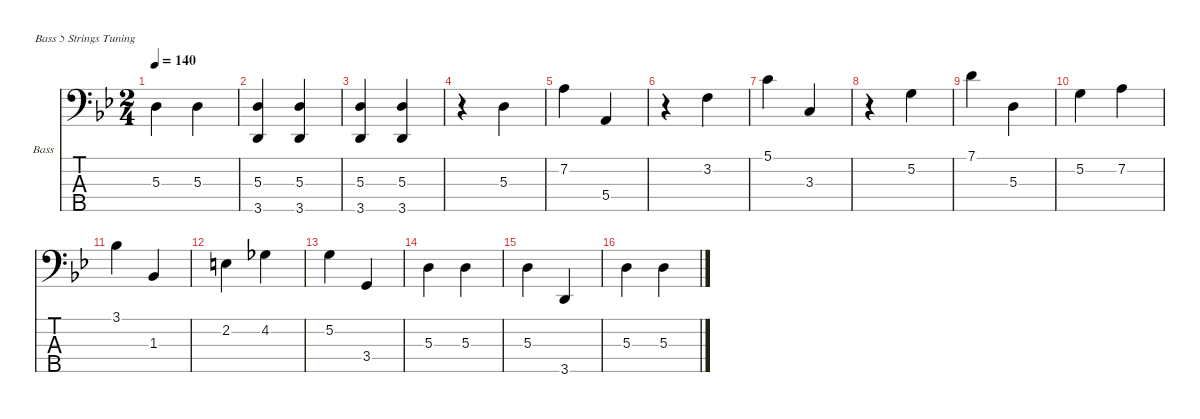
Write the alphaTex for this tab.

\defaultSystemsLayout 4
\hideDynamics
\bracketExtendMode nobrackets
\firstSystemTrackNameOrientation horizontal
\otherSystemsTrackNameOrientation horizontal
\track ("Electric Bass" "Bass") {instrument electricbassfinger}
\staff {score tabs}
\tuning (G2 D2 A1 E1 B0)
\ts (2 4)
\tempo 140
\clef f4
\ks gminor
5.3.4{dy f} 5.3.4 |
(5.3 3.5).4 (5.3 3.5).4 |
(3.5 5.3).4 (3.5 5.3).4 |
r.4 5.3.4 |
7.2.4 5.4.4 |
r.4 3.2.4 |
5.1.4 3.3.4 |
r.4 5.2.4 |
7.1.4 5.3.4 |
5.2.4 7.2.4 |
3.1.4 1.3.4 |
2.2.4 4.2.4 |
5.2.4 3.4.4 |
5.3.4 5.3.4 |
5.3.4 3.5.4 |
5.3.4 5.3.4
